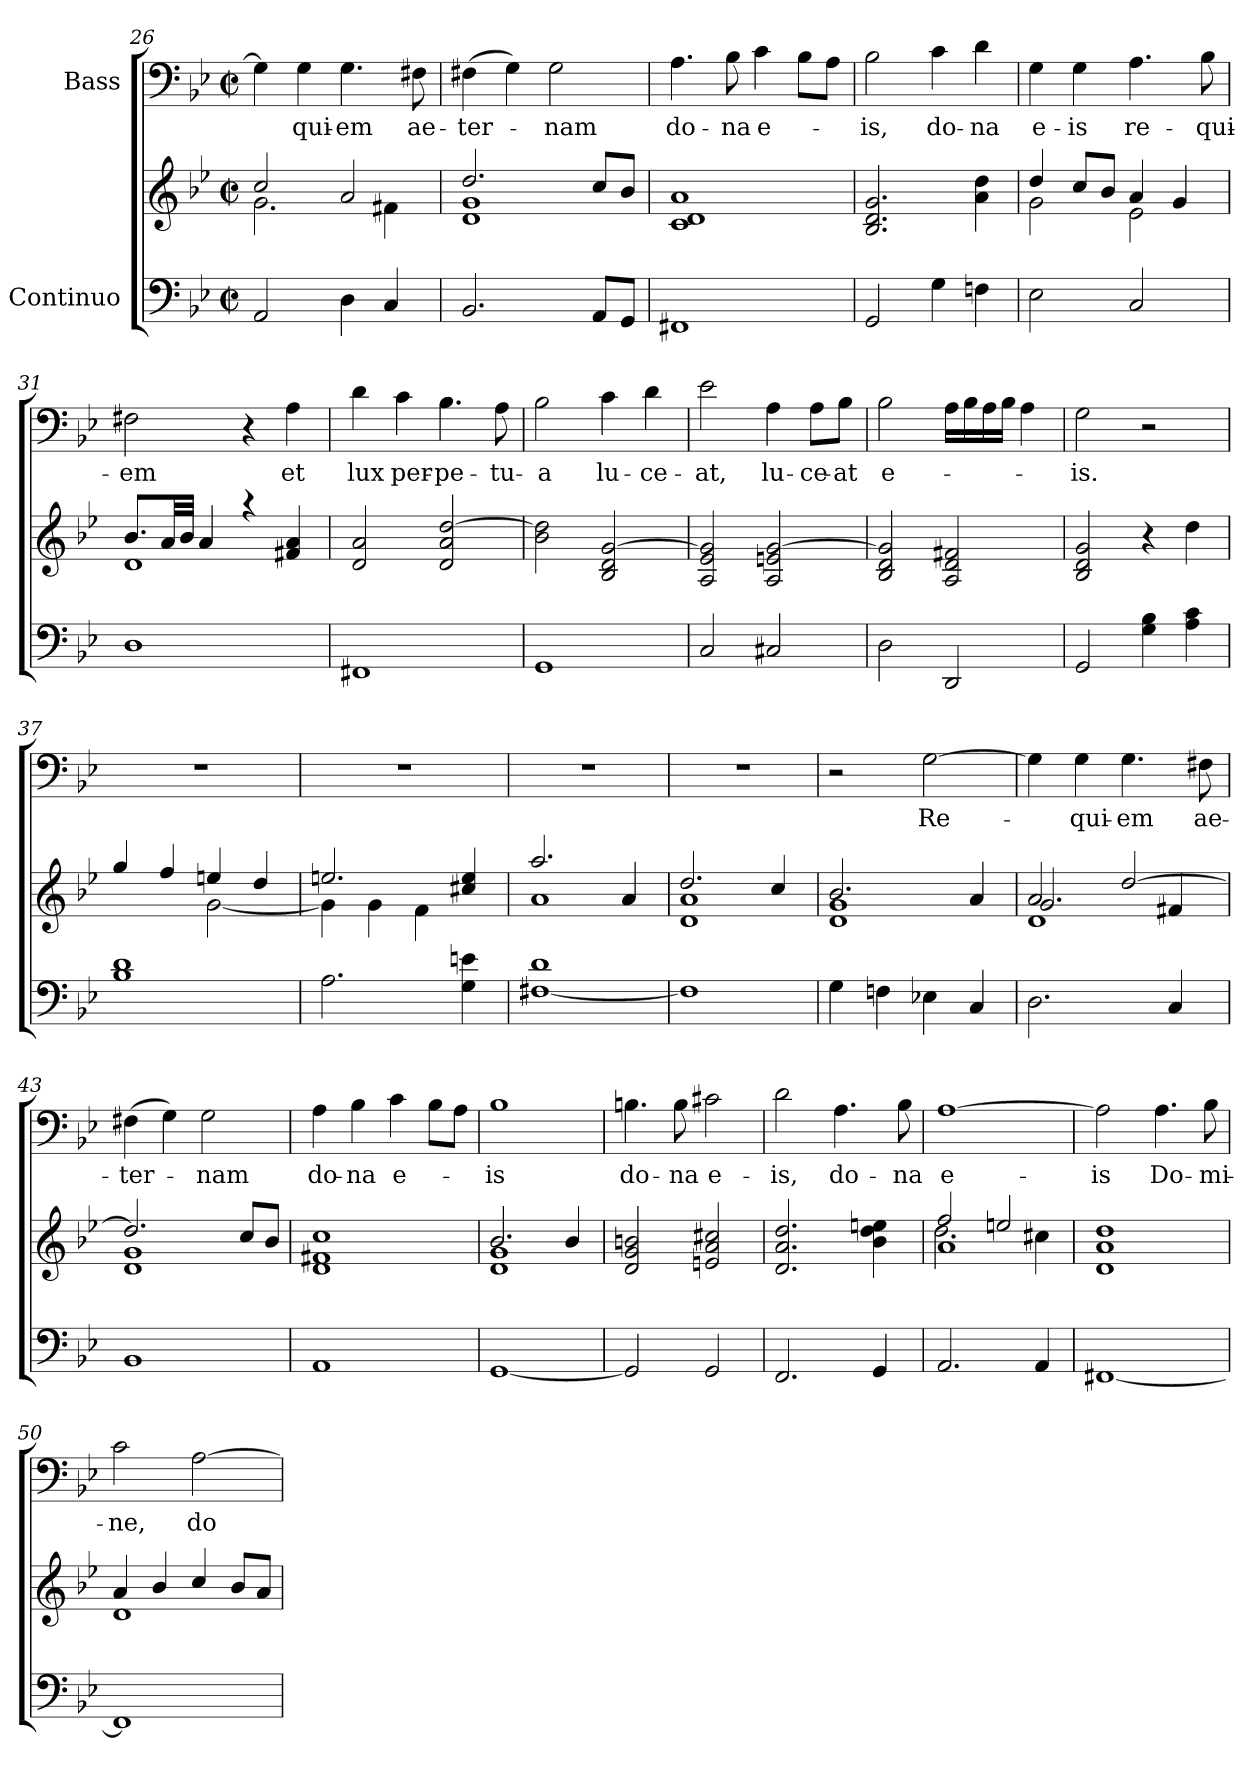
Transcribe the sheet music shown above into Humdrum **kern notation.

**kern	**kern	**kern	**text
*part2	*part2	*part1	*part1
*staff3	*staff2	*staff1	*staff1
*I"Continuo	*	*I"Bass	*
*clefF4	*clefG2	*clefF4	*
*k[b-e-]	*k[b-e-]	*k[b-e-]	*
*B-:	*B-:	*B-:	*
*M2/2	*M2/2	*M2/2	*
*met(c|)	*met(c|)	*met(c|)	*
=26	=26	=26	=26
*	*^	*	*
2AA/	2cc/	2.g\	4G\]	.
.	.	.	4G\	-qui-
4D\	2a/	.	4.G\	-em
4C/	.	4f#X\	.	.
.	.	.	8F#X\	ae-
=27	=27	=27	=27	=27
2.BB-/	2.dd/	1d 1g	(4F#X\	-ter-
.	.	.	4G\)	.
.	.	.	2G\	-nam
8AA/L	8cc/L	.	.	.
8GG/J	8b-/J	.	.	.
*	*v	*v	*	*
=28	=28	=28	=28
1FF#X	1c 1d 1a	4.A\	do-
.	.	8B-\	-na
.	.	4c\	e-
.	.	8B-\L	.
.	.	8A\J	.
!!LO:PB:g=z
=29	=29	=29	=29
2GG/	2.B-/ 2.d/ 2.g/	2B-\	-is,
4G\	.	4c\	do-
4Fn\	4a\ 4dd\	4d\	-na
=30	=30	=30	=30
*	*^	*	*
2E-\	4dd/	2g\	4G\	e-
.	8cc/L	.	4G\	-is
.	8b-/J	.	.	.
2C/	4a/	2e-\	4.A\	re-
.	4g/	.	.	.
.	.	.	8B-\	-qui-
=31	=31	=31	=31	=31
1D	8.b-/L	1d	2F#X\	-em
.	32a/LL	.	.	.
.	32b-/JJJ	.	.	.
.	4a/	.	.	.
.	4raa	.	4r	.
.	4f#X/ 4a/	.	4A\	et
*	*v	*v	*	*
=32	=32	=32	=32
1FF#X	2d/ 2a/	4d\	lux
.	.	4c\	per-
.	2d/ 2a/ [2dd/	4.B-\	-pe-
.	.	8A\	-tu-
=33	=33	=33	=33
1GG	2b-\ 2dd\]	2B-\	-a
.	2B-/ 2d/ [2g/	4c\	lu-
.	.	4d\	-ce-
=34	=34	=34	=34
2C/	2A/ 2e-/ 2g/]	2e-\	-at,
2C#X/	2A/ 2en/ [2g/	4A\	lu-
.	.	8A\L	-ce-
.	.	8B-\J	-at
!!LO:LB:g=z
=35	=35	=35	=35
2D\	2B-/ 2d/ 2g/]	2B-\	e-
2DD/	2A/ 2d/ 2f#X/	16A\LL	.
.	.	16B-\	.
.	.	16A\	.
.	.	16B-\JJ	.
.	.	4A\	.
=36	=36	=36	=36
2GG/	2B-/ 2d/ 2g/	2G\	-is.
4G\ 4B-\	4r	2r	.
4A\ 4c\	4dd\	.	.
=37	=37	=37	=37
*	*^	*	*
1B- 1d	4gg/	2ryy	1r	.
.	4ff/	.	.	.
.	4een/	[<2g\	.	.
.	4dd/	.	.	.
=38	=38	=38	=38	=38
2.A\	2.een/	4g\]	1r	.
.	.	4g\	.	.
.	.	4f\	.	.
4G\ 4en\	4cc#X/ 4ee/	4ryy	.	.
=39	=39	=39	=39	=39
[1F#X 1d	2.aa/	1a	1r	.
.	4a/	.	.	.
=40	=40	=40	=40	=40
1F#]	2.dd/	1d 1a	1r	.
.	4cc/	.	.	.
=41	=41	=41	=41	=41
4G\	2.b-/	1d 1g	2r	.
4Fn\	.	.	.	.
4E-X\	.	.	[2G\	Re-
4C/	4a/	.	.	.
!!LO:LB:g=z
=42	=42	=42	=42	=42
*	*	*^	*	*
2.D\	2a/	1d	2.g/	4G\]	.
.	.	.	.	4G\	-qui-
.	[>2dd/	.	.	4.G\	-em
4C/	.	.	4f#X/	.	.
.	.	.	.	8F#X\	ae-
*	*	*v	*v	*	*
=43	=43	=43	=43	=43
1BB-	2.dd/]	1d 1g	(4F#X\	-ter-
.	.	.	4G\)	.
.	.	.	2G\	-nam
.	8cc/L	.	.	.
.	8b-/J	.	.	.
=44	=44	=44	=44	=44
1AA	1cc	1d 1f#X	4A\	do-
.	.	.	4B-\	-na
.	.	.	4c\	e-
.	.	.	8B-\L	.
.	.	.	8A\J	.
=45	=45	=45	=45	=45
[1GG	2.b-/	1d 1g	1B-	-is
.	4b-/	.	.	.
*	*v	*v	*	*
=46	=46	=46	=46
2GG/]	2d/ 2g/ 2bn/	4.Bn\	do-
.	.	8B\	-na
2GG/	2en/ 2a/ 2cc#X/	2c#X\	e-
=47	=47	=47	=47
2.FF/	2.d/ 2.a/ 2.dd/	2d\	-is,
.	.	4.A\	do-
4GG/	4b-\ 4dd\ 4een\	.	.
.	.	8B-\	-na
=48	=48	=48	=48
*	*^	*	*
*	*	*^	*	*
2.AA/	2ff/	1a	2.dd\	[1A	e-
.	2een/	.	.	.	.
4AA/	.	.	4cc#X\	.	.
*	*v	*v	*v	*	*
!!LO:LB:g=z
=49	=49	=49	=49
[1FF#X	1d 1a 1dd	2A\]	-is
.	.	4.A\	Do-
.	.	8B-\	-mi-
=50	=50	=50	=50
*	*^	*	*
1FF#]	4a/	1d	2c\	-ne,
.	4b-/	.	.	.
.	4cc/	.	[2A\	do-
.	8b-/L	.	.	.
.	8a/J	.	.	.
*	*v	*v	*	*
=	=	=	=
*-	*-	*-	*-
